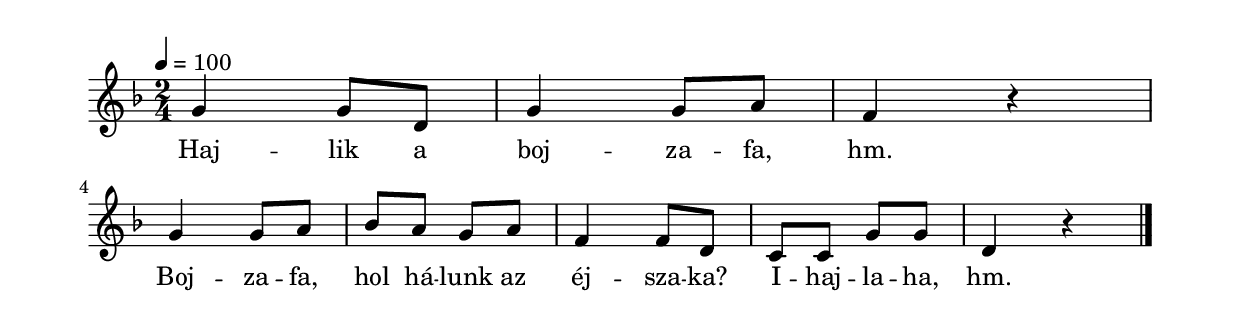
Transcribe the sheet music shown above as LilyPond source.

\paper {
  indent = 0\mm
  line-width = 180\mm
  oddHeaderMarkup = ""
  evenHeaderMarkup = ""
  oddFooterMarkup = ""
  evenFooterMarkup = ""
}

\score{
\relative c' {
\numericTimeSignature
\time 2/4
\key f \major
\tempo 4 = 100
g'4  g8 d g4 g8 a f4 r\break
g4 g8 a bes a g a f4 f8 d c c g' g d4 r\bar "|."
} 
\addlyrics {
  Haj -- lik a boj -- za -- fa, hm.
  Boj -- za -- fa, hol há -- lunk az éj -- sza -- ka?
  I -- haj -- la -- ha, hm.
  } 

\midi { }
\layout { }
}

\version "2.17.4"